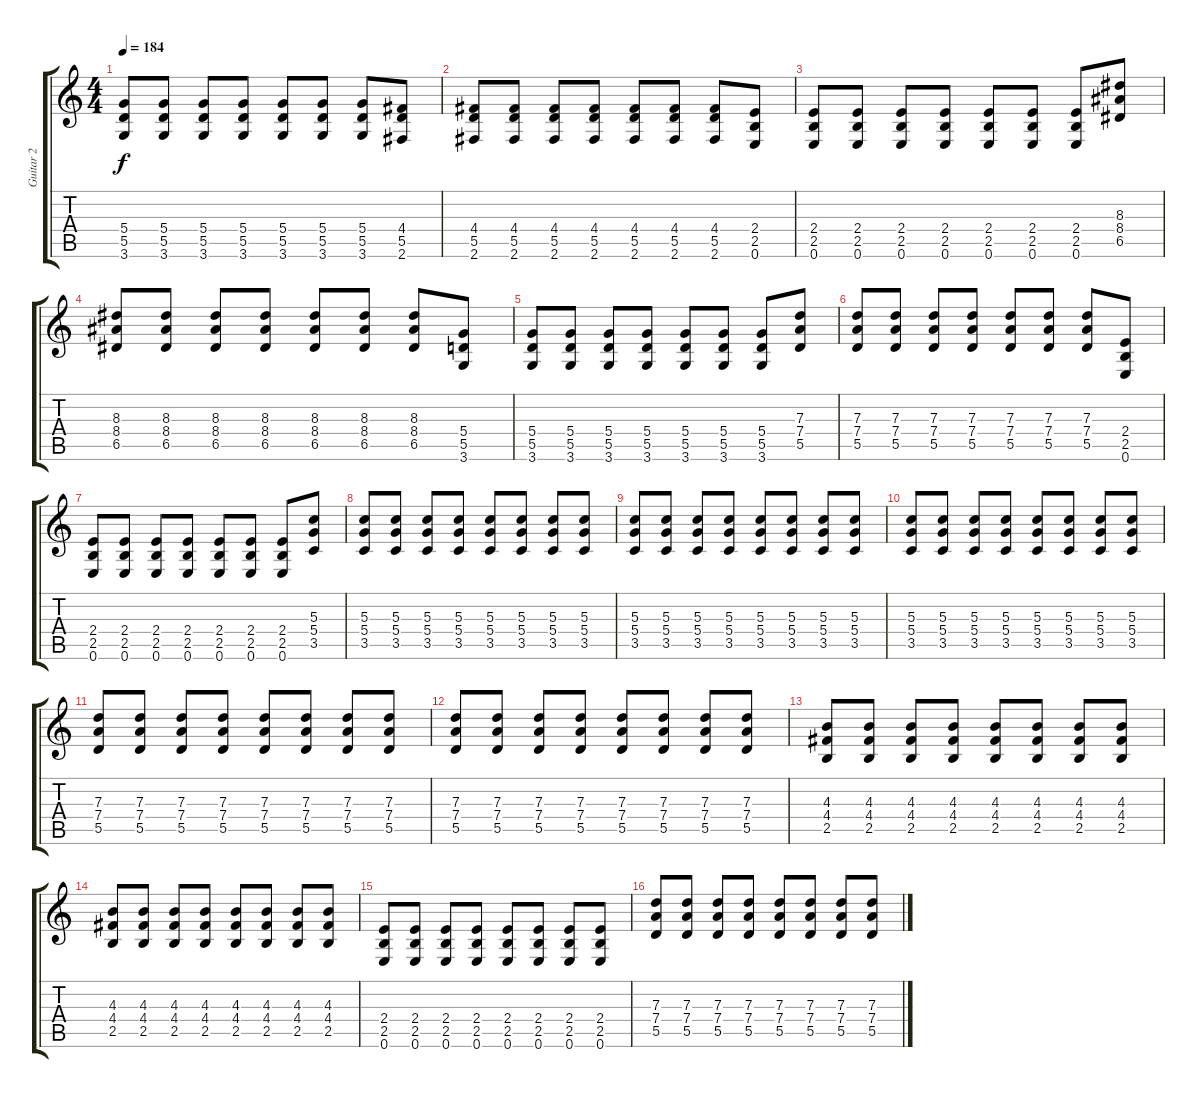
\track ("Guitar 2" "Guitar 2") {instrument distortionguitar}
\staff {score tabs}
\tuning (E4 B3 G3 D3 A2 E2) {hide}
\ts (4 4)
\tempo 184
\clef g2
\ks c
(5.4 5.5 3.6).8{dy f} (5.4 5.5 3.6).8 (5.4 5.5 3.6).8 (5.4 5.5 3.6).8 (5.4 5.5 3.6).8 (5.4 5.5 3.6).8 (5.4 5.5 3.6).8 (4.4 5.5 2.6).8 |
(4.4 5.5 2.6).8 (4.4 5.5 2.6).8 (4.4 5.5 2.6).8 (4.4 5.5 2.6).8 (4.4 5.5 2.6).8 (4.4 5.5 2.6).8 (4.4 5.5 2.6).8 (2.4 2.5 0.6).8 |
(2.4 2.5 0.6).8 (2.4 2.5 0.6).8 (2.4 2.5 0.6).8 (2.4 2.5 0.6).8 (2.4 2.5 0.6).8 (2.4 2.5 0.6).8 (2.4 2.5 0.6).8 (8.3 8.4 6.5).8 |
(8.3 8.4 6.5).8 (8.3 8.4 6.5).8 (8.3 8.4 6.5).8 (8.3 8.4 6.5).8 (8.3 8.4 6.5).8 (8.3 8.4 6.5).8 (8.3 8.4 6.5).8 (5.4 5.5 3.6).8 |
(5.4 5.5 3.6).8 (5.4 5.5 3.6).8 (5.4 5.5 3.6).8 (5.4 5.5 3.6).8 (5.4 5.5 3.6).8 (5.4 5.5 3.6).8 (5.4 5.5 3.6).8 (7.3 7.4 5.5).8 |
(7.3 7.4 5.5).8 (7.3 7.4 5.5).8 (7.3 7.4 5.5).8 (7.3 7.4 5.5).8 (7.3 7.4 5.5).8 (7.3 7.4 5.5).8 (7.3 7.4 5.5).8 (2.4 2.5 0.6).8 |
(2.4 2.5 0.6).8 (2.4 2.5 0.6).8 (2.4 2.5 0.6).8 (2.4 2.5 0.6).8 (2.4 2.5 0.6).8 (2.4 2.5 0.6).8 (2.4 2.5 0.6).8 (5.3 5.4 3.5).8 |
(5.3 5.4 3.5).8 (5.3 5.4 3.5).8 (5.3 5.4 3.5).8 (5.3 5.4 3.5).8 (5.3 5.4 3.5).8 (5.3 5.4 3.5).8 (5.3 5.4 3.5).8 (5.3 5.4 3.5).8 |
(5.3 5.4 3.5).8 (5.3 5.4 3.5).8 (5.3 5.4 3.5).8 (5.3 5.4 3.5).8 (5.3 5.4 3.5).8 (5.3 5.4 3.5).8 (5.3 5.4 3.5).8 (5.3 5.4 3.5).8 |
(5.3 5.4 3.5).8 (5.3 5.4 3.5).8 (5.3 5.4 3.5).8 (5.3 5.4 3.5).8 (5.3 5.4 3.5).8 (5.3 5.4 3.5).8 (5.3 5.4 3.5).8 (5.3 5.4 3.5).8 |
(7.3 7.4 5.5).8 (7.3 7.4 5.5).8 (7.3 7.4 5.5).8 (7.3 7.4 5.5).8 (7.3 7.4 5.5).8 (7.3 7.4 5.5).8 (7.3 7.4 5.5).8 (7.3 7.4 5.5).8 |
(7.3 7.4 5.5).8 (7.3 7.4 5.5).8 (7.3 7.4 5.5).8 (7.3 7.4 5.5).8 (7.3 7.4 5.5).8 (7.3 7.4 5.5).8 (7.3 7.4 5.5).8 (7.3 7.4 5.5).8 |
(4.3 4.4 2.5).8 (4.3 4.4 2.5).8 (4.3 4.4 2.5).8 (4.3 4.4 2.5).8 (4.3 4.4 2.5).8 (4.3 4.4 2.5).8 (4.3 4.4 2.5).8 (4.3 4.4 2.5).8 |
(4.3 4.4 2.5).8 (4.3 4.4 2.5).8 (4.3 4.4 2.5).8 (4.3 4.4 2.5).8 (4.3 4.4 2.5).8 (4.3 4.4 2.5).8 (4.3 4.4 2.5).8 (4.3 4.4 2.5).8 |
(2.4 2.5 0.6).8 (2.4 2.5 0.6).8 (2.4 2.5 0.6).8 (2.4 2.5 0.6).8 (2.4 2.5 0.6).8 (2.4 2.5 0.6).8 (2.4 2.5 0.6).8 (2.4 2.5 0.6).8 |
(7.3 7.4 5.5).8 (7.3 7.4 5.5).8 (7.3 7.4 5.5).8 (7.3 7.4 5.5).8 (7.3 7.4 5.5).8 (7.3 7.4 5.5).8 (7.3 7.4 5.5).8 (7.3 7.4 5.5).8
